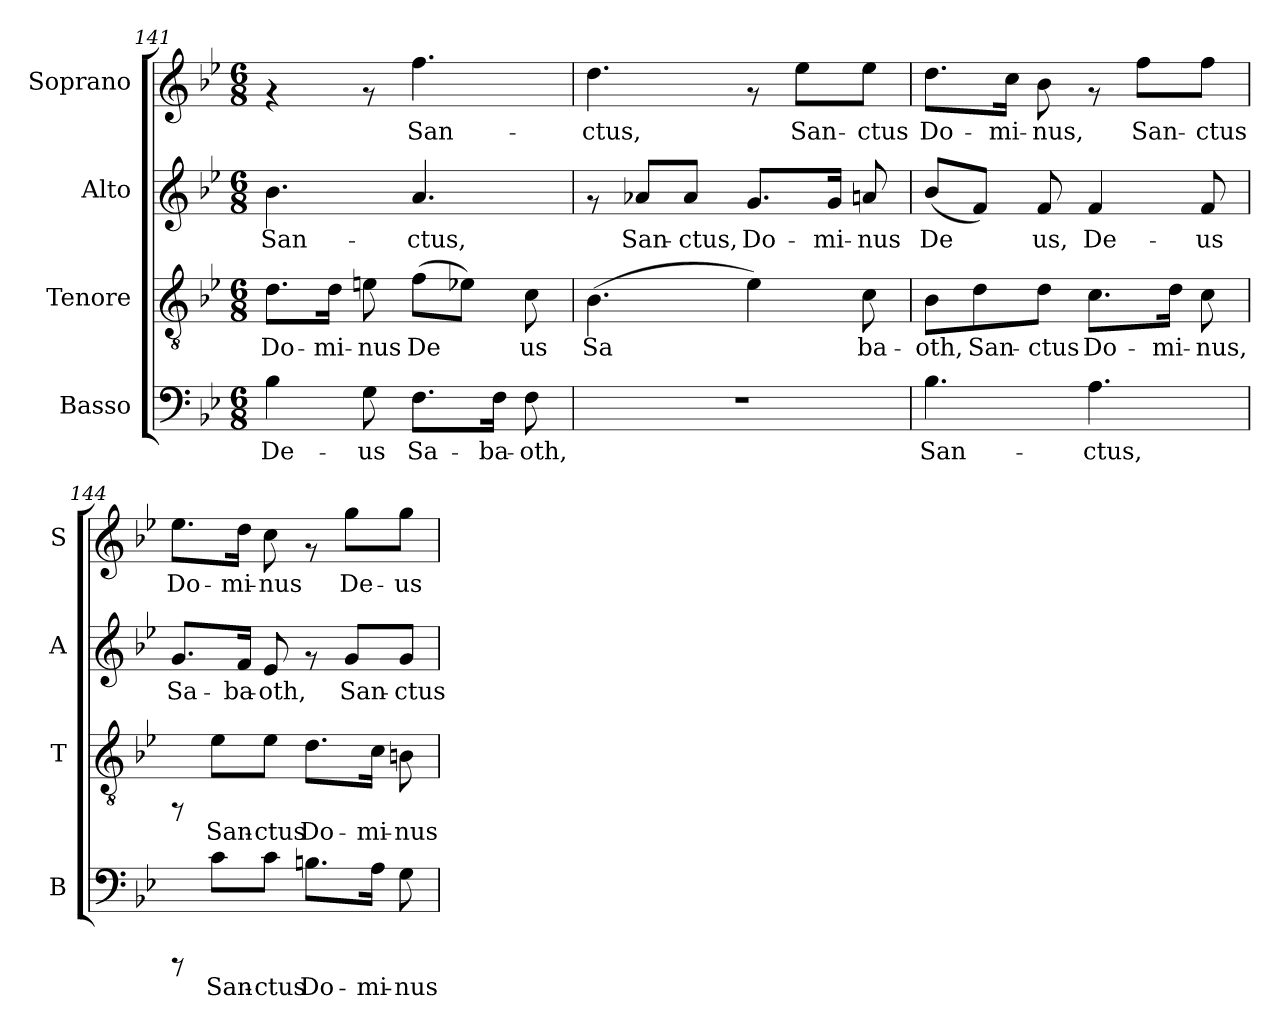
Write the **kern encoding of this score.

**kern	**text	**kern	**text	**kern	**text	**kern	**text
*part4	*part4	*part3	*part3	*part2	*part2	*part1	*part1
*staff4	*staff4	*staff3	*staff3	*staff2	*staff2	*staff1	*staff1
*I"Basso	*	*I"Tenore	*	*I"Alto	*	*I"Soprano	*
*I'B	*	*I'T	*	*I'A	*	*I'S	*
*clefF4	*	*clefGv2	*	*clefG2	*	*clefG2	*
*k[b-e-]	*	*k[b-e-]	*	*k[b-e-]	*	*k[b-e-]	*
*B-:	*	*B-:	*	*B-:	*	*B-:	*
*M6/8	*	*M6/8	*	*M6/8	*	*M6/8	*
=141	=141	=141	=141	=141	=141	=141	=141
!	!LO:LY:b:cj	!	!LO:LY:b:cj	!	!LO:LY:b:cj	!	!
4B-\	De-	8.d\L	Do-	4.b-\	San-	4rf	.
!	!	!	!LO:LY:b:cj	!	!	!	!
.	.	16d\J	-mi-	.	.	.	.
!	!LO:LY:b:cj	!	!LO:LY:b:cj	!	!	!	!
8G\	-us	8en\	-nus	.	.	8rf	.
!	!LO:LY:b:cj	!	!LO:LY:b:cj	!	!LO:LY:b:cj	!	!LO:LY:b:cj
8.F\L	Sa-	(>8f\L	De-	4.a/	-ctus,	4.ff\	San-
!	!	!	!LO:LY:b:cj	!	!	!	!
.	.	8e-X\J)	--	.	.	.	.
!	!LO:LY:b:cj	!	!	!	!	!	!
16F\J	-ba-	.	.	.	.	.	.
!	!LO:LY:b:cj	!	!LO:LY:b:cj	!	!	!	!
8F\	-oth,	8c\	-us	.	.	.	.
!!LO:LB:g=z
=142	=142	=142	=142	=142	=142	=142	=142
!	!	!	!LO:LY:b:cj	!	!	!	!LO:LY:b:cj
2.r	.	(>4.B-\	Sa-	8rf	.	4.dd>\	-ctus,
!	!	!	!	!	!LO:LY:b:cj	!	!
.	.	.	.	8a-X/L	San-	.	.
!	!	!	!	!	!LO:LY:b:cj	!	!
.	.	.	.	8a-/J	-ctus,	.	.
!	!	!	!LO:LY:b:cj	!	!LO:LY:b:cj	!	!
.	.	4e-\)	--	8.g/L	Do-	8rf	.
!	!	!	!	!	!	!	!LO:LY:b:cj
.	.	.	.	.	.	8ee-\L	San-
!	!	!	!	!	!LO:LY:b:cj	!	!
.	.	.	.	16g/J	-mi-	.	.
!	!	!	!LO:LY:b:cj	!	!LO:LY:b:cj	!	!LO:LY:b:cj
.	.	8c\	-ba-	8an/	-nus	8ee-\J	-ctus
!!LO:PB:g=z
=143	=143	=143	=143	=143	=143	=143	=143
!	!LO:LY:b:cj	!	!LO:LY:b:cj	!	!LO:LY:b:cj	!	!LO:LY:b:cj
4.B-\	San-	8B-\L	-oth,	(<8b-/L	De-	8.dd\L	Do-
!	!	!	!LO:LY:b:cj	!	!LO:LY:b:cj	!	!
.	.	8d\	San-	8f/J)	--	.	.
!	!	!	!	!	!	!	!LO:LY:b:cj
.	.	.	.	.	.	16cc\J	-mi-
!	!	!	!LO:LY:b:cj	!	!LO:LY:b:cj	!	!LO:LY:b:cj
.	.	8d\J	-ctus	8f/	-us,	8b-\	-nus,
!	!LO:LY:b:cj	!	!LO:LY:b:cj	!	!LO:LY:b:cj	!	!
4.A\	-ctus,	8.c\L	Do-	4f/	De-	8rf	.
!	!	!	!	!	!	!	!LO:LY:b:cj
.	.	.	.	.	.	8ff\L	San-
!	!	!	!LO:LY:b:cj	!	!	!	!
.	.	16d\J	-mi-	.	.	.	.
!	!	!	!LO:LY:b:cj	!	!LO:LY:b:cj	!	!LO:LY:b:cj
.	.	8c\	-nus,	8f/	-us	8ff\J	-ctus
=144	=144	=144	=144	=144	=144	=144	=144
!	!	!	!	!	!LO:LY:b:cj	!	!LO:LY:b:cj
8rCCC	.	8rFF	.	8.g/L	Sa-	8.ee-\L	Do-
!	!LO:LY:b:cj	!	!LO:LY:b:cj	!	!	!	!
8c\L	San-	8e-\L	San-	.	.	.	.
!	!	!	!	!	!LO:LY:b:cj	!	!LO:LY:b:cj
.	.	.	.	16f/J	-ba-	16dd\J	-mi-
!	!LO:LY:b:cj	!	!LO:LY:b:cj	!	!LO:LY:b:cj	!	!LO:LY:b:cj
8c\J	-ctus	8e-\J	-ctus	8e-/	-oth,	8cc\	-nus
!	!LO:LY:b:cj	!	!LO:LY:b:cj	!	!	!	!
8.Bn\L	Do-	8.d\L	Do-	8rf	.	8rf	.
!	!	!	!	!	!LO:LY:b:cj	!	!LO:LY:b:cj
.	.	.	.	8g/L	San-	8gg\L	De-
!	!LO:LY:b:cj	!	!LO:LY:b:cj	!	!	!	!
16A\J	-mi-	16c\J	-mi-	.	.	.	.
!	!LO:LY:b:cj	!	!LO:LY:b:cj	!	!LO:LY:b:cj	!	!LO:LY:b:cj
8G\	-nus	8Bn\	-nus	8g/J	-ctus	8gg\J	-us
=	=	=	=	=	=	=	=
*-	*-	*-	*-	*-	*-	*-	*-
